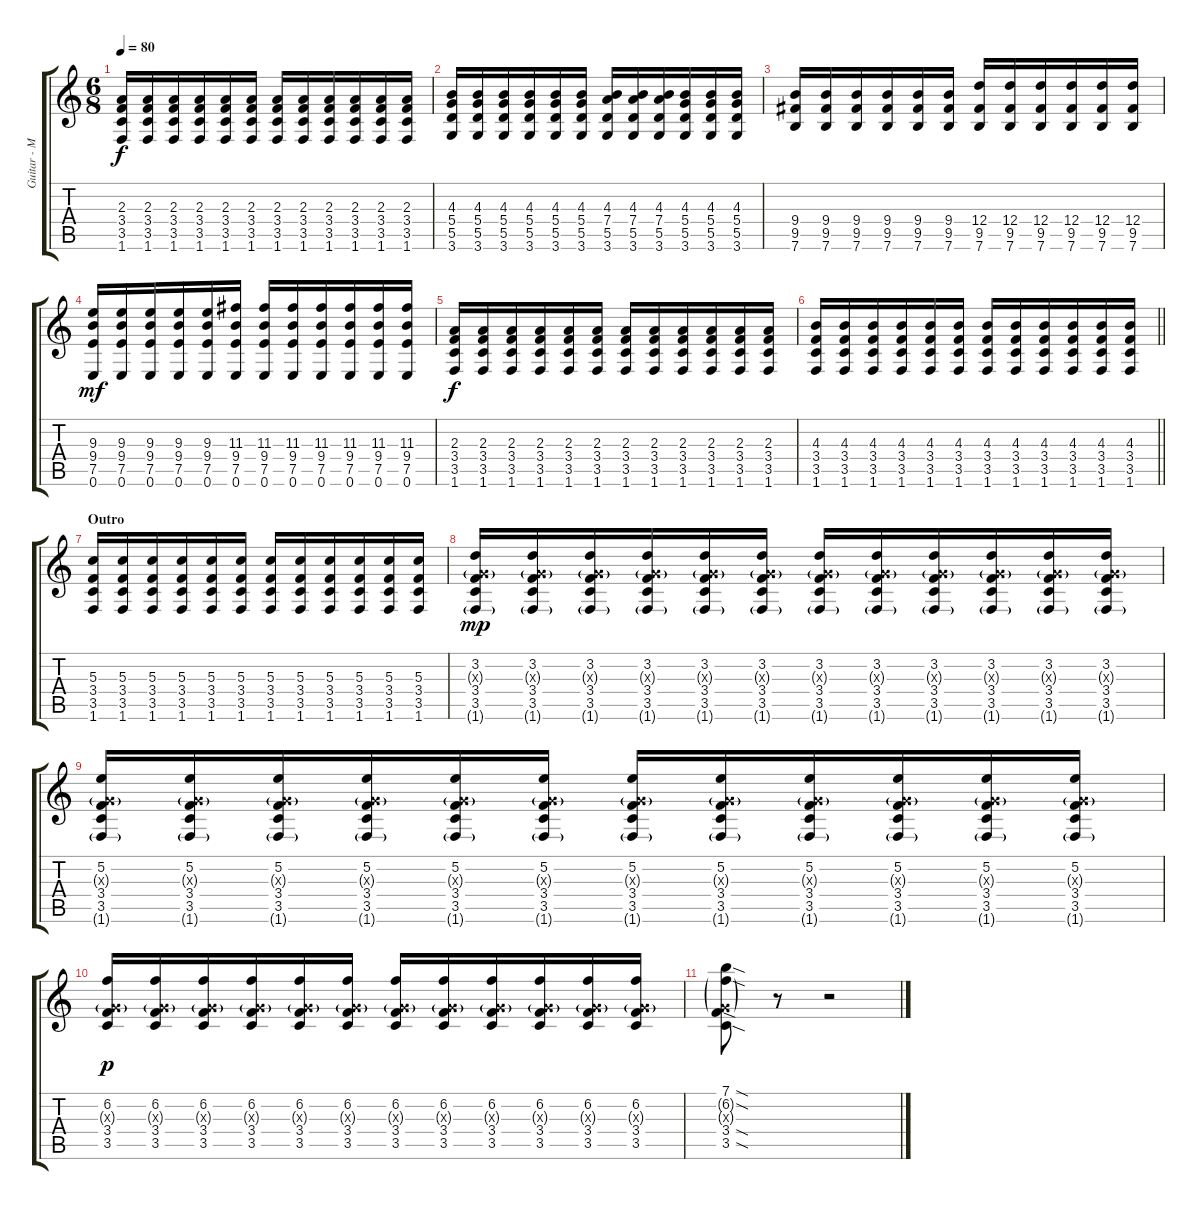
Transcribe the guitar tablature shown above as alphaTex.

\track ("Guitar - Mark Engles" "Guitar - M") {instrument distortionguitar}
\staff {score tabs}
\tuning (E4 B3 G3 D3 A2 E2) {hide}
\ts (6 8)
\tempo 80
\clef g2
\ks c
(2.3 3.4 3.5 1.6).16{dy f} (2.3 3.4 3.5 1.6).16 (2.3 3.4 3.5 1.6).16 (2.3 3.4 3.5 1.6).16 (2.3 3.4 3.5 1.6).16 (2.3 3.4 3.5 1.6).16 (2.3 3.4 3.5 1.6).16 (2.3 3.4 3.5 1.6).16 (2.3 3.4 3.5 1.6).16 (2.3 3.4 3.5 1.6).16 (2.3 3.4 3.5 1.6).16 (2.3 3.4 3.5 1.6).16 |
(4.3 5.4 5.5 3.6).16 (4.3 5.4 5.5 3.6).16 (4.3 5.4 5.5 3.6).16 (4.3 5.4 5.5 3.6).16 (4.3 5.4 5.5 3.6).16 (4.3 5.4 5.5 3.6).16 (4.3 7.4 5.5 3.6).16 (4.3 7.4 5.5 3.6).16 (4.3 7.4 5.5 3.6).16 (4.3 5.4 5.5 3.6).16 (4.3 5.4 5.5 3.6).16 (4.3 5.4 5.5 3.6).16 |
(9.4 9.5 7.6).16 (9.4 9.5 7.6).16 (9.4 9.5 7.6).16 (9.4 9.5 7.6).16 (9.4 9.5 7.6).16 (9.4 9.5 7.6).16 (12.4 9.5 7.6).16 (12.4 9.5 7.6).16 (12.4 9.5 7.6).16 (12.4 9.5 7.6).16 (12.4 9.5 7.6).16 (12.4 9.5 7.6).16 |
(9.3 9.4 7.5 0.6).16{dy mf} (9.3 9.4 7.5 0.6).16 (9.3 9.4 7.5 0.6).16 (9.3 9.4 7.5 0.6).16 (9.3 9.4 7.5 0.6).16 (11.3 9.4 7.5 0.6).16 (11.3 9.4 7.5 0.6).16 (11.3 9.4 7.5 0.6).16 (11.3 9.4 7.5 0.6).16 (11.3 9.4 7.5 0.6).16 (11.3 9.4 7.5 0.6).16 (11.3 9.4 7.5 0.6).16 |
(2.3 3.4 3.5 1.6).16{dy f} (2.3 3.4 3.5 1.6).16 (2.3 3.4 3.5 1.6).16 (2.3 3.4 3.5 1.6).16 (2.3 3.4 3.5 1.6).16 (2.3 3.4 3.5 1.6).16 (2.3 3.4 3.5 1.6).16 (2.3 3.4 3.5 1.6).16 (2.3 3.4 3.5 1.6).16 (2.3 3.4 3.5 1.6).16 (2.3 3.4 3.5 1.6).16 (2.3 3.4 3.5 1.6).16 |
\barLineRight lightlight
(4.3 3.4 3.5 1.6).16 (4.3 3.4 3.5 1.6).16 (4.3 3.4 3.5 1.6).16 (4.3 3.4 3.5 1.6).16 (4.3 3.4 3.5 1.6).16 (4.3 3.4 3.5 1.6).16 (4.3 3.4 3.5 1.6).16 (4.3 3.4 3.5 1.6).16 (4.3 3.4 3.5 1.6).16 (4.3 3.4 3.5 1.6).16 (4.3 3.4 3.5 1.6).16 (4.3 3.4 3.5 1.6).16 |
\section ("" "Outro")
(5.3 3.4 3.5 1.6).16 (5.3 3.4 3.5 1.6).16 (5.3 3.4 3.5 1.6).16 (5.3 3.4 3.5 1.6).16 (5.3 3.4 3.5 1.6).16 (5.3 3.4 3.5 1.6).16 (5.3 3.4 3.5 1.6).16 (5.3 3.4 3.5 1.6).16 (5.3 3.4 3.5 1.6).16 (5.3 3.4 3.5 1.6).16 (5.3 3.4 3.5 1.6).16 (5.3 3.4 3.5 1.6).16 |
(3.2 0.3{g x} 3.4 3.5 1.6{g}).16{dy mp} (3.2 0.3{g x} 3.4 3.5 1.6{g}).16 (3.2 0.3{g x} 3.4 3.5 1.6{g}).16 (3.2 0.3{g x} 3.4 3.5 1.6{g}).16 (3.2 0.3{g x} 3.4 3.5 1.6{g}).16 (3.2 0.3{g x} 3.4 3.5 1.6{g}).16 (3.2 0.3{g x} 3.4 3.5 1.6{g}).16 (3.2 0.3{g x} 3.4 3.5 1.6{g}).16 (3.2 0.3{g x} 3.4 3.5 1.6{g}).16 (3.2 0.3{g x} 3.4 3.5 1.6{g}).16 (3.2 0.3{g x} 3.4 3.5 1.6{g}).16 (3.2 0.3{g x} 3.4 3.5 1.6{g}).16 |
(5.2 0.3{g x} 3.4 3.5 1.6{g}).16 (5.2 0.3{g x} 3.4 3.5 1.6{g}).16 (5.2 0.3{g x} 3.4 3.5 1.6{g}).16 (5.2 0.3{g x} 3.4 3.5 1.6{g}).16 (5.2 0.3{g x} 3.4 3.5 1.6{g}).16 (5.2 0.3{g x} 3.4 3.5 1.6{g}).16 (5.2 0.3{g x} 3.4 3.5 1.6{g}).16 (5.2 0.3{g x} 3.4 3.5 1.6{g}).16 (5.2 0.3{g x} 3.4 3.5 1.6{g}).16 (5.2 0.3{g x} 3.4 3.5 1.6{g}).16 (5.2 0.3{g x} 3.4 3.5 1.6{g}).16 (5.2 0.3{g x} 3.4 3.5 1.6{g}).16 |
(6.2 0.3{g x} 3.4 3.5).16{dy p} (6.2 0.3{g x} 3.4 3.5).16 (6.2 0.3{g x} 3.4 3.5).16 (6.2 0.3{g x} 3.4 3.5).16 (6.2 0.3{g x} 3.4 3.5).16 (6.2 0.3{g x} 3.4 3.5).16 (6.2 0.3{g x} 3.4 3.5).16 (6.2 0.3{g x} 3.4 3.5).16 (6.2 0.3{g x} 3.4 3.5).16 (6.2 0.3{g x} 3.4 3.5).16 (6.2 0.3{g x} 3.4 3.5).16 (6.2 0.3{g x} 3.4 3.5).16 |
(7.1{sod} 6.2{sod g} 0.3{g x} 3.4{sod} 3.5{sod}).8 r.8 r.2
